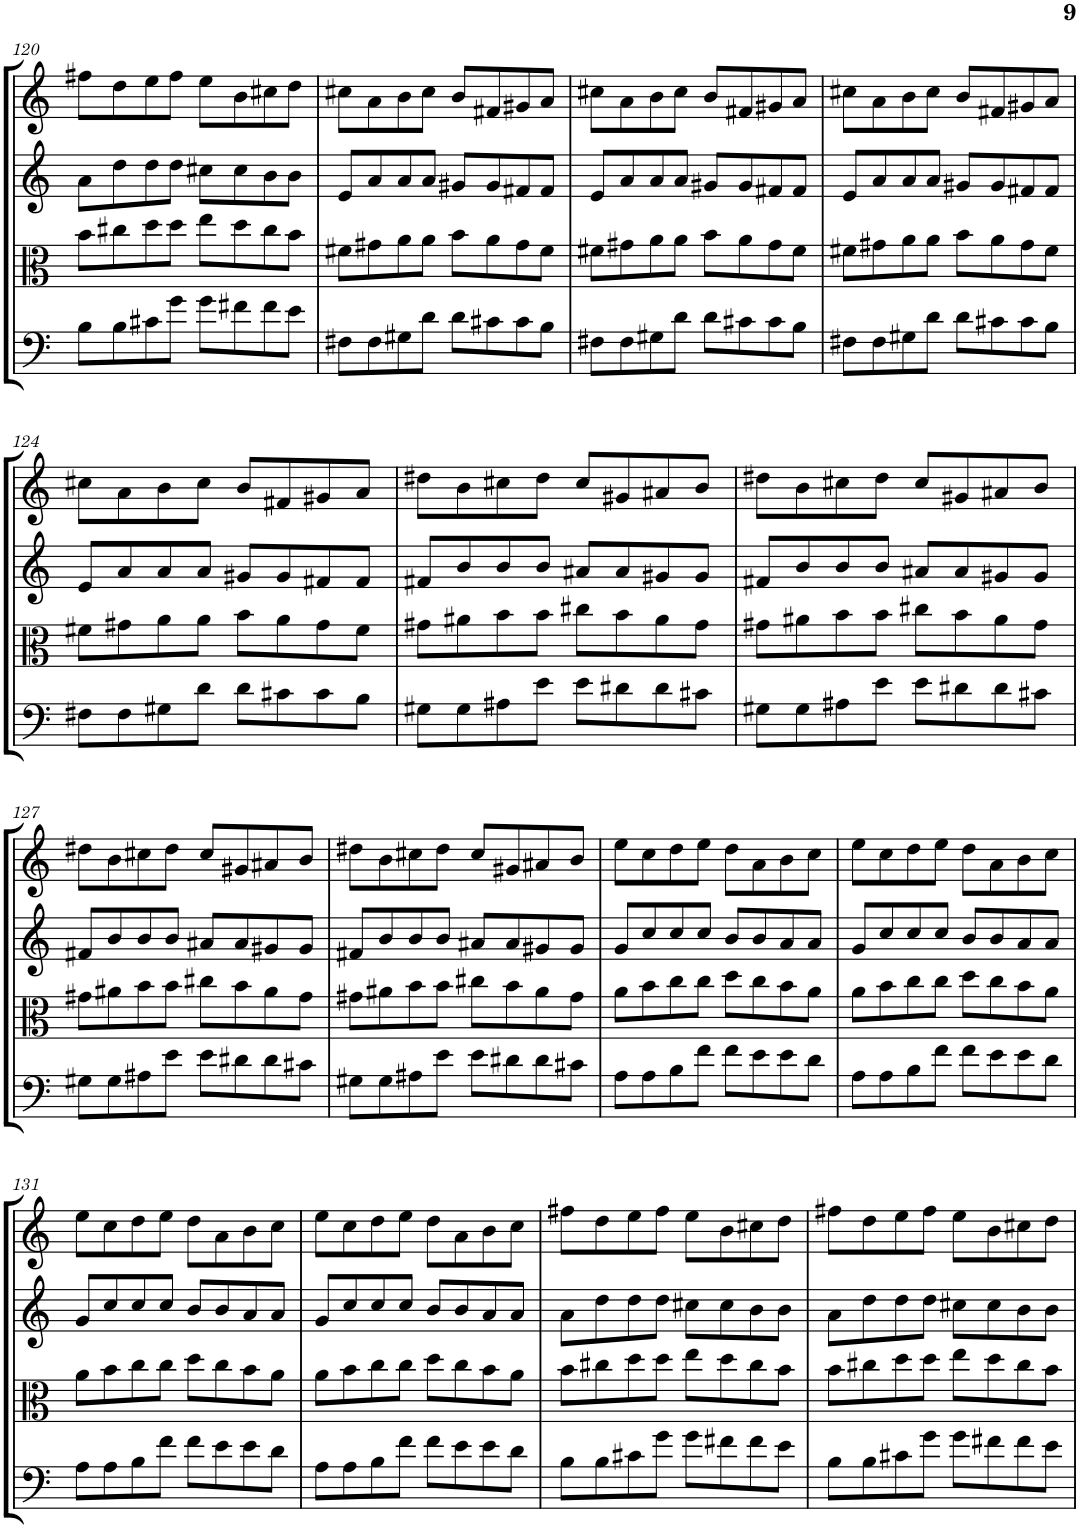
**kern	**kern	**kern	**kern
*part4	*part3	*part2	*part1
*staff4	*staff3	*staff2	*staff1
*I"Violoncello	*I"Viola	*I"Violin II	*I"Violin I
*I'Vc	*I'Vla	*I'Vln	*I'Vln
!!LO:PB:g=z
*clefF4	*clefC3	*clefG2	*clefG2
*k[]	*k[]	*k[]	*k[]
*M4/4	*M4/4	*M4/4	*M4/4
=120	=120	=120	=120
8B\L	8b\L	8a\L	8ff#X\L
8B\	8cc#X\	8dd\	8dd\
8c#X\	8dd\	8dd\	8ee\
8g\J	8dd\J	8dd\J	8ff#\J
8g\L	8ee\L	8cc#X\L	8ee\L
8f#X\	8dd\	8cc#\	8b\
8f#\	8cc#\	8b\	8cc#X\
8e\J	8b\J	8b\J	8dd\J
=121	=121	=121	=121
8F#X\L	8f#X\L	8e/L	8cc#X\L
8F#\	8g#X\	8a/	8a\
8G#X\	8a\	8a/	8b\
8d\J	8a\J	8a/J	8cc#\J
8d\L	8b\L	8g#X/L	8b/L
8c#X\	8a\	8g#/	8f#X/
8c#\	8g#\	8f#X/	8g#X/
8B\J	8f#\J	8f#/J	8a/J
=122	=122	=122	=122
8F#X\L	8f#X\L	8e/L	8cc#X\L
8F#\	8g#X\	8a/	8a\
8G#X\	8a\	8a/	8b\
8d\J	8a\J	8a/J	8cc#\J
8d\L	8b\L	8g#X/L	8b/L
8c#X\	8a\	8g#/	8f#X/
8c#\	8g#\	8f#X/	8g#X/
8B\J	8f#\J	8f#/J	8a/J
=123	=123	=123	=123
8F#X\L	8f#X\L	8e/L	8cc#X\L
8F#\	8g#X\	8a/	8a\
8G#X\	8a\	8a/	8b\
8d\J	8a\J	8a/J	8cc#\J
8d\L	8b\L	8g#X/L	8b/L
8c#X\	8a\	8g#/	8f#X/
8c#\	8g#\	8f#X/	8g#X/
8B\J	8f#\J	8f#/J	8a/J
!!LO:LB:g=z
=124	=124	=124	=124
8F#X\L	8f#X\L	8e/L	8cc#X\L
8F#\	8g#X\	8a/	8a\
8G#X\	8a\	8a/	8b\
8d\J	8a\J	8a/J	8cc#\J
8d\L	8b\L	8g#X/L	8b/L
8c#X\	8a\	8g#/	8f#X/
8c#\	8g#\	8f#X/	8g#X/
8B\J	8f#\J	8f#/J	8a/J
=125	=125	=125	=125
8G#X\L	8g#X\L	8f#X/L	8dd#X\L
8G#\	8a#X\	8b/	8b\
8A#X\	8b\	8b/	8cc#X\
8e\J	8b\J	8b/J	8dd#\J
8e\L	8cc#X\L	8a#X/L	8cc#/L
8d#X\	8b\	8a#/	8g#X/
8d#\	8a#\	8g#X/	8a#X/
8c#X\J	8g#\J	8g#/J	8b/J
=126	=126	=126	=126
8G#X\L	8g#X\L	8f#X/L	8dd#X\L
8G#\	8a#X\	8b/	8b\
8A#X\	8b\	8b/	8cc#X\
8e\J	8b\J	8b/J	8dd#\J
8e\L	8cc#X\L	8a#X/L	8cc#/L
8d#X\	8b\	8a#/	8g#X/
8d#\	8a#\	8g#X/	8a#X/
8c#X\J	8g#\J	8g#/J	8b/J
!!LO:LB:g=z
=127	=127	=127	=127
8G#X\L	8g#X\L	8f#X/L	8dd#X\L
8G#\	8a#X\	8b/	8b\
8A#X\	8b\	8b/	8cc#X\
8e\J	8b\J	8b/J	8dd#\J
8e\L	8cc#X\L	8a#X/L	8cc#/L
8d#X\	8b\	8a#/	8g#X/
8d#\	8a#\	8g#X/	8a#X/
8c#X\J	8g#\J	8g#/J	8b/J
=128	=128	=128	=128
8G#X\L	8g#X\L	8f#X/L	8dd#X\L
8G#\	8a#X\	8b/	8b\
8A#X\	8b\	8b/	8cc#X\
8e\J	8b\J	8b/J	8dd#\J
8e\L	8cc#X\L	8a#X/L	8cc#/L
8d#X\	8b\	8a#/	8g#X/
8d#\	8a#\	8g#X/	8a#X/
8c#X\J	8g#\J	8g#/J	8b/J
=129	=129	=129	=129
8A\L	8a\L	8g/L	8ee\L
8A\	8b\	8cc/	8cc\
8B\	8cc\	8cc/	8dd\
8f\J	8cc\J	8cc/J	8ee\J
8f\L	8dd\L	8b/L	8dd\L
8e\	8cc\	8b/	8a\
8e\	8b\	8a/	8b\
8d\J	8a\J	8a/J	8cc\J
=130	=130	=130	=130
8A\L	8a\L	8g/L	8ee\L
8A\	8b\	8cc/	8cc\
8B\	8cc\	8cc/	8dd\
8f\J	8cc\J	8cc/J	8ee\J
8f\L	8dd\L	8b/L	8dd\L
8e\	8cc\	8b/	8a\
8e\	8b\	8a/	8b\
8d\J	8a\J	8a/J	8cc\J
!!LO:LB:g=z
=131	=131	=131	=131
8A\L	8a\L	8g/L	8ee\L
8A\	8b\	8cc/	8cc\
8B\	8cc\	8cc/	8dd\
8f\J	8cc\J	8cc/J	8ee\J
8f\L	8dd\L	8b/L	8dd\L
8e\	8cc\	8b/	8a\
8e\	8b\	8a/	8b\
8d\J	8a\J	8a/J	8cc\J
=132	=132	=132	=132
8A\L	8a\L	8g/L	8ee\L
8A\	8b\	8cc/	8cc\
8B\	8cc\	8cc/	8dd\
8f\J	8cc\J	8cc/J	8ee\J
8f\L	8dd\L	8b/L	8dd\L
8e\	8cc\	8b/	8a\
8e\	8b\	8a/	8b\
8d\J	8a\J	8a/J	8cc\J
=133	=133	=133	=133
8B\L	8b\L	8a\L	8ff#X\L
8B\	8cc#X\	8dd\	8dd\
8c#X\	8dd\	8dd\	8ee\
8g\J	8dd\J	8dd\J	8ff#\J
8g\L	8ee\L	8cc#X\L	8ee\L
8f#X\	8dd\	8cc#\	8b\
8f#\	8cc#\	8b\	8cc#X\
8e\J	8b\J	8b\J	8dd\J
=134	=134	=134	=134
8B\L	8b\L	8a\L	8ff#X\L
8B\	8cc#X\	8dd\	8dd\
8c#X\	8dd\	8dd\	8ee\
8g\J	8dd\J	8dd\J	8ff#\J
8g\L	8ee\L	8cc#X\L	8ee\L
8f#X\	8dd\	8cc#\	8b\
8f#\	8cc#\	8b\	8cc#X\
8e\J	8b\J	8b\J	8dd\J
=	=	=	=
*-	*-	*-	*-
